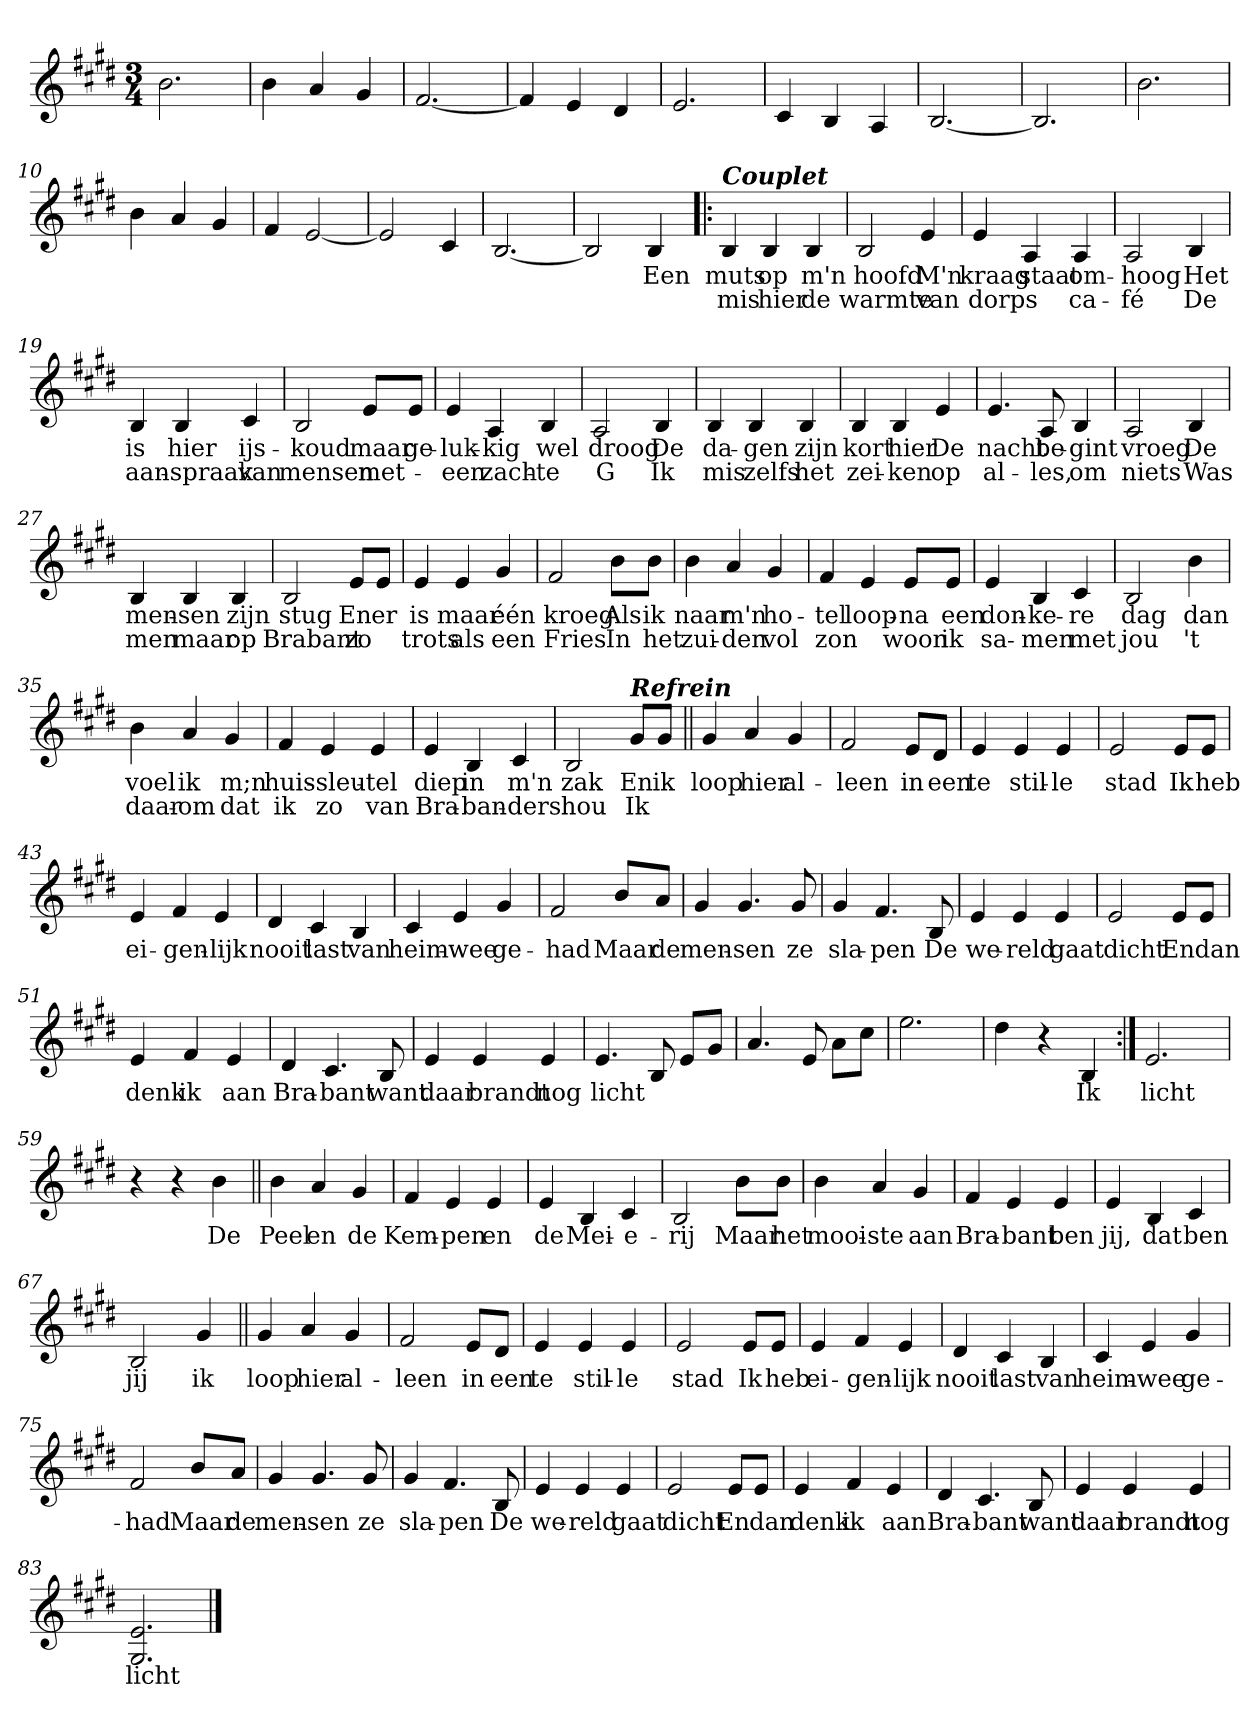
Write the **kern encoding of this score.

**kern	**text	**text
*part1	*part1	*part1
*staff1	*staff1	*staff1
*clefG2	*	*
*k[f#c#g#d#]	*	*
*E:	*	*
*M3/4	*	*
=1	=1	=1
2.b\	.	.
=2	=2	=2
4b\	.	.
4a/	.	.
4g#/	.	.
=3	=3	=3
[2.f#/	.	.
=4	=4	=4
4f#/]	.	.
4e/	.	.
4d#/	.	.
=5	=5	=5
2.e/	.	.
=6	=6	=6
4c#/	.	.
4B/	.	.
4A/	.	.
=7	=7	=7
[2.B/	.	.
=8	=8	=8
2.B/]	.	.
!!LO:LB:g=z
=9	=9	=9
2.b\	.	.
=10	=10	=10
4b\	.	.
4a/	.	.
4g#/	.	.
=11	=11	=11
4f#/	.	.
[2e/	.	.
=12	=12	=12
2e/]	.	.
4c#/	.	.
=13	=13	=13
[2.B/	.	.
=14	=14	=14
2B/]	.	.
!	!LO:LY:b	!
4B/	Een	.
!!LO:LB:g=z
=15!|:	=15!|:	=15!|:
!LO:TX:a:Bi:t=Couplet	!	!
!	!LO:LY:b	!LO:LY:b
4B/	muts	mis
!	!LO:LY:b	!LO:LY:b
4B/	op	hier
!	!LO:LY:b	!LO:LY:b
4B/	m'n	de
=16	=16	=16
!	!LO:LY:b	!LO:LY:b
2B/	hoofd	warmte
!	!LO:LY:b	!LO:LY:b
4e/	M'n	van
=17	=17	=17
!	!LO:LY:b	!LO:LY:b
4e/	kraag	dorps
!	!LO:LY:b	!
4A/	staat	.
!	!LO:LY:b	!LO:LY:b
4A/	om-	ca-
=18	=18	=18
!	!LO:LY:b	!LO:LY:b
2A/	-hoog	-fé
!	!LO:LY:b	!LO:LY:b
4B/	Het	De
=19	=19	=19
!	!LO:LY:b	!LO:LY:b
4B/	is	aan-
!	!LO:LY:b	!LO:LY:b
4B/	hier	-spraak
!	!LO:LY:b	!LO:LY:b
4c#/	ijs-	van
!!LO:LB:g=z
=20	=20	=20
!	!LO:LY:b	!LO:LY:b
2B/	-koud	mensen
!	!LO:LY:b	!LO:LY:b
8e/L	maar	met-
!	!LO:LY:b	!
8e/J	ge-	.
=21	=21	=21
!	!LO:LY:b	!LO:LY:b
4e/	-luk-	-een
!	!LO:LY:b	!LO:LY:b
4A/	-kig	zach-
!	!LO:LY:b	!LO:LY:b
4B/	wel	-te
=22	=22	=22
!	!LO:LY:b	!LO:LY:b
2A/	droog	G
!	!LO:LY:b	!LO:LY:b
4B/	De	Ik
=23	=23	=23
!	!LO:LY:b	!LO:LY:b
4B/	da-	mis
!	!LO:LY:b	!LO:LY:b
4B/	-gen	zelfs
!	!LO:LY:b	!LO:LY:b
4B/	zijn	het
!!LO:LB:g=z
=24	=24	=24
!	!LO:LY:b	!LO:LY:b
4B/	kort	zei-
!	!LO:LY:b	!LO:LY:b
4B/	hier	-ken
!	!LO:LY:b	!LO:LY:b
4e/	De	op
=25	=25	=25
!	!LO:LY:b	!LO:LY:b
4.e/	nacht	al-
!	!LO:LY:b	!LO:LY:b
8A/	be-	-les,
!	!LO:LY:b	!LO:LY:b
4B/	-gint	om
=26	=26	=26
!	!LO:LY:b	!LO:LY:b
2A/	vroeg	niets
!	!LO:LY:b	!LO:LY:b
4B/	De	Was
=27	=27	=27
!	!LO:LY:b	!LO:LY:b
4B/	men-	men
!	!LO:LY:b	!LO:LY:b
4B/	-sen	maar
!	!LO:LY:b	!LO:LY:b
4B/	zijn	op
!!LO:LB:g=z
=28	=28	=28
!	!LO:LY:b	!LO:LY:b
2B/	stug	Brabant
!	!LO:LY:b	!LO:LY:b
8e/L	En	zo
!	!LO:LY:b	!
8e/J	er	.
=29	=29	=29
!	!LO:LY:b	!LO:LY:b
4e/	is	trots
!	!LO:LY:b	!LO:LY:b
4e/	maar	als
!	!LO:LY:b	!LO:LY:b
4g#/	één	een
=30	=30	=30
!	!LO:LY:b	!LO:LY:b
2f#/	kroeg	Fries
!	!LO:LY:b	!LO:LY:b
8b\L	Als	In
!	!LO:LY:b	!LO:LY:b
8b\J	ik	het
=31	=31	=31
!	!LO:LY:b	!LO:LY:b
4b\	naar	zui-
!	!LO:LY:b	!LO:LY:b
4a/	m'n	-den
!	!LO:LY:b	!LO:LY:b
4g#/	ho-	vol
!!LO:LB:g=z
=32	=32	=32
!	!LO:LY:b	!LO:LY:b
4f#/	-tel	zon
!	!LO:LY:b	!
4e/	loop-	.
!	!LO:LY:b	!LO:LY:b
8e/L	-na	woon
!	!LO:LY:b	!LO:LY:b
8e/J	een	ik
=33	=33	=33
!	!LO:LY:b	!LO:LY:b
4e/	don-	sa-
!	!LO:LY:b	!LO:LY:b
4B/	-ke-	-men
!	!LO:LY:b	!LO:LY:b
4c#/	-re	met
=34	=34	=34
!	!LO:LY:b	!LO:LY:b
2B/	dag	jou
!	!LO:LY:b	!LO:LY:b
4b\	dan	't
=35	=35	=35
!	!LO:LY:b	!LO:LY:b
4b\	voel	daar-
!	!LO:LY:b	!LO:LY:b
4a/	ik	-om
!	!LO:LY:b	!LO:LY:b
4g#/	m;n	dat
!!LO:LB:g=z
=36	=36	=36
!	!LO:LY:b	!LO:LY:b
4f#/	huis-	ik
!	!LO:LY:b	!LO:LY:b
4e/	-sleu-	zo
!	!LO:LY:b	!LO:LY:b
4e/	-tel	van
=37	=37	=37
!	!LO:LY:b	!LO:LY:b
4e/	diep	Bra-
!	!LO:LY:b	!LO:LY:b
4B/	in	-ban-
!	!LO:LY:b	!LO:LY:b
4c#/	m'n	-ders
=38	=38	=38
!	!LO:LY:b	!LO:LY:b
2B/	zak	hou
!LO:TX:a:Bi:t=Refrein	!	!
!	!LO:LY:b	!LO:LY:b
8g#/L	En	Ik
!	!LO:LY:b	!
8g#/J	ik	.
=39||	=39||	=39||
!	!LO:LY:b	!
4g#/	loop	.
!	!LO:LY:b	!
4a/	hier	.
!	!LO:LY:b	!
4g#/	al-	.
!!LO:LB:g=z
=40	=40	=40
!	!LO:LY:b	!
2f#/	-leen	.
!	!LO:LY:b	!
8e/L	in	.
!	!LO:LY:b	!
8d#/J	een	.
=41	=41	=41
!	!LO:LY:b	!
4e/	te	.
!	!LO:LY:b	!
4e/	stil-	.
!	!LO:LY:b	!
4e/	-le	.
=42	=42	=42
!	!LO:LY:b	!
2e/	stad	.
!	!LO:LY:b	!
8e/L	Ik	.
!	!LO:LY:b	!
8e/J	heb	.
=43	=43	=43
!	!LO:LY:b	!
4e/	ei-	.
!	!LO:LY:b	!
4f#/	-gen-	.
!	!LO:LY:b	!
4e/	-lijk	.
!!LO:LB:g=z
=44	=44	=44
!	!LO:LY:b	!
4d#/	nooit	.
!	!LO:LY:b	!
4c#/	last	.
!	!LO:LY:b	!
4B/	van	.
=45	=45	=45
!	!LO:LY:b	!
4c#/	heim-	.
!	!LO:LY:b	!
4e/	-wee	.
!	!LO:LY:b	!
4g#/	ge-	.
=46	=46	=46
!	!LO:LY:b	!
2f#/	-had	.
!	!LO:LY:b	!
8b/L	Maar	.
!	!LO:LY:b	!
8a/J	de	.
=47	=47	=47
!	!LO:LY:b	!
4g#/	men-	.
!	!LO:LY:b	!
4.g#/	-sen	.
!	!LO:LY:b	!
8g#/	ze	.
!!LO:PB:g=z
=48	=48	=48
!	!LO:LY:b	!
4g#/	sla-	.
!	!LO:LY:b	!
4.f#/	-pen	.
!	!LO:LY:b	!
8B/	De	.
=49	=49	=49
!	!LO:LY:b	!
4e/	we-	.
!	!LO:LY:b	!
4e/	-reld	.
!	!LO:LY:b	!
4e/	gaat	.
=50	=50	=50
!	!LO:LY:b	!
2e/	dicht	.
!	!LO:LY:b	!
8e/L	En	.
!	!LO:LY:b	!
8e/J	dan	.
=51	=51	=51
!	!LO:LY:b	!
4e/	denk	.
!	!LO:LY:b	!
4f#/	ik	.
!	!LO:LY:b	!
4e/	aan	.
!!LO:LB:g=z
=52	=52	=52
!	!LO:LY:b	!
4d#/	Bra-	.
!	!LO:LY:b	!
4.c#/	-bant	.
!	!LO:LY:b	!
8B/	want	.
=53	=53	=53
!	!LO:LY:b	!
4e/	daar	.
!	!LO:LY:b	!
4e/	brandt	.
!	!LO:LY:b	!
4e/	nog	.
=54	=54	=54
!	!LO:LY:b	!
4.e/	licht	.
8B/	.	.
8e/L	.	.
8g#/J	.	.
=55	=55	=55
4.a/	.	.
8e/	.	.
8a\L	.	.
8cc#\J	.	.
=56	=56	=56
2.ee\	.	.
=57	=57	=57
4dd#\	.	.
4r	.	.
!	!LO:LY:b	!
4B/	Ik	.
!!LO:LB:g=z
=58:|!	=58:|!	=58:|!
!	!LO:LY:b	!
2.e/	licht	.
=59	=59	=59
4r	.	.
4r	.	.
!	!LO:LY:b	!
4b\	De	.
=60||	=60||	=60||
!	!LO:LY:b	!
4b\	Peel	.
!	!LO:LY:b	!
4a/	en	.
!	!LO:LY:b	!
4g#/	de	.
=61	=61	=61
!	!LO:LY:b	!
4f#/	Kem-	.
!	!LO:LY:b	!
4e/	-pen	.
!	!LO:LY:b	!
4e/	en	.
=62	=62	=62
!	!LO:LY:b	!
4e/	de	.
!	!LO:LY:b	!
4B/	Mei-	.
!	!LO:LY:b	!
4c#/	-e-	.
=63	=63	=63
!	!LO:LY:b	!
2B/	-rij	.
!	!LO:LY:b	!
8b\L	Maar	.
!	!LO:LY:b	!
8b\J	het	.
!!LO:LB:g=z
=64	=64	=64
!	!LO:LY:b	!
4b\	mooi-	.
!	!LO:LY:b	!
4a/	-ste	.
!	!LO:LY:b	!
4g#/	aan	.
=65	=65	=65
!	!LO:LY:b	!
4f#/	Bra-	.
!	!LO:LY:b	!
4e/	-bant	.
!	!LO:LY:b	!
4e/	ben	.
=66	=66	=66
!	!LO:LY:b	!
4e/	jij,	.
!	!LO:LY:b	!
4B/	dat	.
!	!LO:LY:b	!
4c#/	ben	.
=67	=67	=67
!	!LO:LY:b	!
2B/	jij	.
!	!LO:LY:b	!
4g#/	ik	.
!!LO:LB:g=z
=68||	=68||	=68||
!	!LO:LY:b	!
4g#/	loop	.
!	!LO:LY:b	!
4a/	hier	.
!	!LO:LY:b	!
4g#/	al-	.
=69	=69	=69
!	!LO:LY:b	!
2f#/	-leen	.
!	!LO:LY:b	!
8e/L	in	.
!	!LO:LY:b	!
8d#/J	een	.
=70	=70	=70
!	!LO:LY:b	!
4e/	te	.
!	!LO:LY:b	!
4e/	stil-	.
!	!LO:LY:b	!
4e/	-le	.
=71	=71	=71
!	!LO:LY:b	!
2e/	stad	.
!	!LO:LY:b	!
8e/L	Ik	.
!	!LO:LY:b	!
8e/J	heb	.
!!LO:LB:g=z
=72	=72	=72
!	!LO:LY:b	!
4e/	ei-	.
!	!LO:LY:b	!
4f#/	-gen-	.
!	!LO:LY:b	!
4e/	-lijk	.
=73	=73	=73
!	!LO:LY:b	!
4d#/	nooit	.
!	!LO:LY:b	!
4c#/	last	.
!	!LO:LY:b	!
4B/	van	.
=74	=74	=74
!	!LO:LY:b	!
4c#/	heim-	.
!	!LO:LY:b	!
4e/	-wee	.
!	!LO:LY:b	!
4g#/	ge-	.
=75	=75	=75
!	!LO:LY:b	!
2f#/	-had	.
!	!LO:LY:b	!
8b/L	Maar	.
!	!LO:LY:b	!
8a/J	de	.
!!LO:LB:g=z
=76	=76	=76
!	!LO:LY:b	!
4g#/	men-	.
!	!LO:LY:b	!
4.g#/	-sen	.
!	!LO:LY:b	!
8g#/	ze	.
=77	=77	=77
!	!LO:LY:b	!
4g#/	sla-	.
!	!LO:LY:b	!
4.f#/	-pen	.
!	!LO:LY:b	!
8B/	De	.
=78	=78	=78
!	!LO:LY:b	!
4e/	we-	.
!	!LO:LY:b	!
4e/	-reld	.
!	!LO:LY:b	!
4e/	gaat	.
=79	=79	=79
!	!LO:LY:b	!
2e/	dicht	.
!	!LO:LY:b	!
8e/L	En	.
!	!LO:LY:b	!
8e/J	dan	.
!!LO:LB:g=z
=80	=80	=80
!	!LO:LY:b	!
4e/	denk	.
!	!LO:LY:b	!
4f#/	ik	.
!	!LO:LY:b	!
4e/	aan	.
=81	=81	=81
!	!LO:LY:b	!
4d#/	Bra-	.
!	!LO:LY:b	!
4.c#/	-bant	.
!	!LO:LY:b	!
8B/	want	.
=82	=82	=82
!	!LO:LY:b	!
4e/	daar	.
!	!LO:LY:b	!
4e/	brandt	.
!	!LO:LY:b	!
4e/	nog	.
=83	=83	=83
!	!LO:LY:b	!
2.G#/ 2.e/	licht	.
==	==	==
*-	*-	*-
